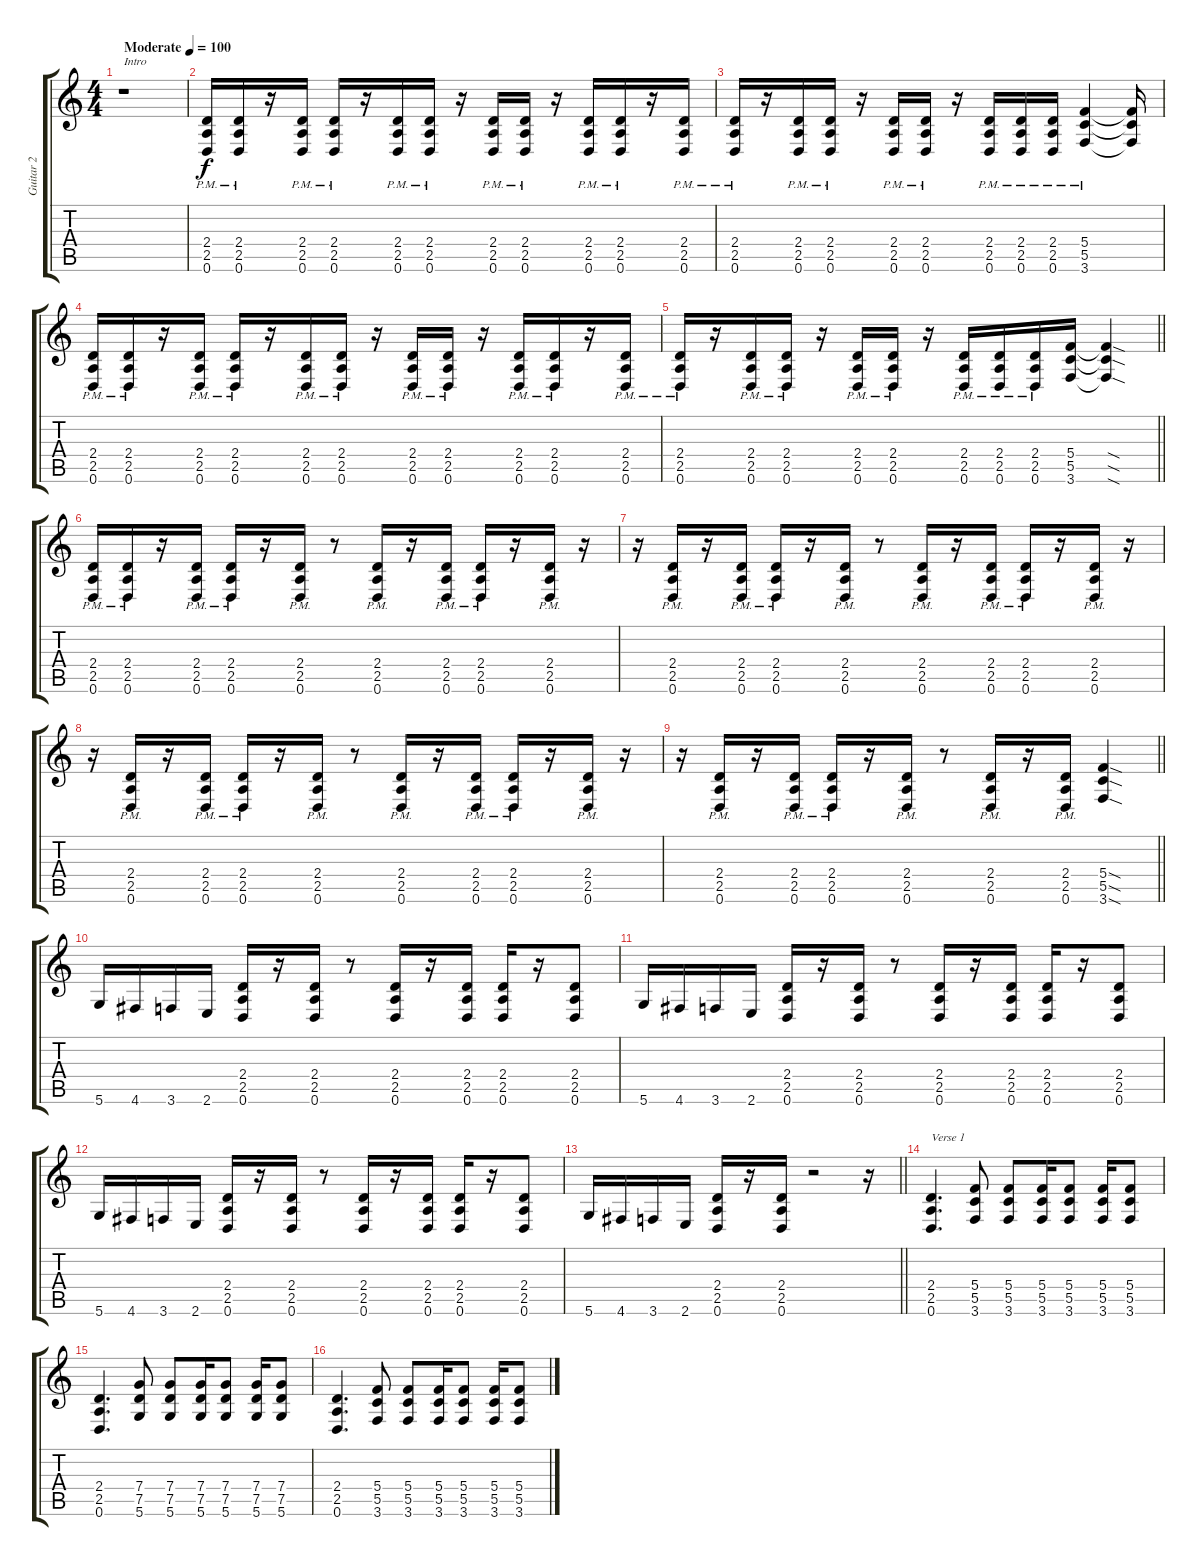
\track ("Guitar 2" "Guitar 2") {instrument distortionguitar}
\staff {score tabs}
\tuning (D4 A3 F3 C3 G2 D2) {hide}
\ts (4 4)
\tempo (100 "Moderate")
\clef g2
\ks c
r.1{txt "Intro" dy f instrument distortionguitar} |
(2.4{pm} 2.5{pm} 0.6{pm}).16 (2.4{pm} 2.5{pm} 0.6{pm}).16 r.16 (2.4{pm} 2.5{pm} 0.6{pm}).16 (2.4{pm} 2.5{pm} 0.6{pm}).16 r.16 (2.4{pm} 2.5{pm} 0.6{pm}).16 (2.4{pm} 2.5{pm} 0.6{pm}).16 r.16 (2.4{pm} 2.5{pm} 0.6{pm}).16 (2.4{pm} 2.5{pm} 0.6{pm}).16 r.16 (2.4{pm} 2.5{pm} 0.6{pm}).16 (2.4{pm} 2.5{pm} 0.6{pm}).16 r.16 (2.4{pm} 2.5{pm} 0.6{pm}).16 |
(2.4{pm} 2.5{pm} 0.6{pm}).16 r.16 (2.4{pm} 2.5{pm} 0.6{pm}).16 (2.4{pm} 2.5{pm} 0.6{pm}).16 r.16 (2.4{pm} 2.5{pm} 0.6{pm}).16 (2.4{pm} 2.5{pm} 0.6{pm}).16 r.16 (2.4{pm} 2.5{pm} 0.6{pm}).16 (2.4{pm} 2.5{pm} 0.6{pm}).16 (2.4{pm} 2.5{pm} 0.6{pm}).16 (5.4{pm} 5.5{pm} 3.6{pm}).4 (5.4{t} 5.5{t} 3.6{t}).16 |
(2.4{pm} 2.5{pm} 0.6{pm}).16 (2.4{pm} 2.5{pm} 0.6{pm}).16 r.16 (2.4{pm} 2.5{pm} 0.6{pm}).16 (2.4{pm} 2.5{pm} 0.6{pm}).16 r.16 (2.4{pm} 2.5{pm} 0.6{pm}).16 (2.4{pm} 2.5{pm} 0.6{pm}).16 r.16 (2.4{pm} 2.5{pm} 0.6{pm}).16 (2.4{pm} 2.5{pm} 0.6{pm}).16 r.16 (2.4{pm} 2.5{pm} 0.6{pm}).16 (2.4{pm} 2.5{pm} 0.6{pm}).16 r.16 (2.4{pm} 2.5{pm} 0.6{pm}).16 |
\barLineRight lightlight
(2.4{pm} 2.5{pm} 0.6{pm}).16 r.16 (2.4{pm} 2.5{pm} 0.6{pm}).16 (2.4{pm} 2.5{pm} 0.6{pm}).16 r.16 (2.4{pm} 2.5{pm} 0.6{pm}).16 (2.4{pm} 2.5{pm} 0.6{pm}).16 r.16 (2.4{pm} 2.5{pm} 0.6{pm}).16 (2.4{pm} 2.5{pm} 0.6{pm}).16 (2.4{pm} 2.5{pm} 0.6{pm}).16 (5.4 5.5 3.6).16 (5.4{sod t} 5.5{sod t} 3.6{sod t}).4 |
(2.4{pm} 2.5{pm} 0.6{pm}).16 (2.4{pm} 2.5{pm} 0.6{pm}).16 r.16 (2.4{pm} 2.5{pm} 0.6{pm}).16 (2.4{pm} 2.5{pm} 0.6{pm}).16 r.16 (2.4{pm} 2.5{pm} 0.6{pm}).16 r.8 (2.4{pm} 2.5{pm} 0.6{pm}).16 r.16 (2.4{pm} 2.5{pm} 0.6{pm}).16 (2.4{pm} 2.5{pm} 0.6{pm}).16 r.16 (2.4{pm} 2.5{pm} 0.6{pm}).16 r.16 |
r.16 (2.4{pm} 2.5{pm} 0.6{pm}).16 r.16 (2.4{pm} 2.5{pm} 0.6{pm}).16 (2.4{pm} 2.5{pm} 0.6{pm}).16 r.16 (2.4{pm} 2.5{pm} 0.6{pm}).16 r.8 (2.4{pm} 2.5{pm} 0.6{pm}).16 r.16 (2.4{pm} 2.5{pm} 0.6{pm}).16 (2.4{pm} 2.5{pm} 0.6{pm}).16 r.16 (2.4{pm} 2.5{pm} 0.6{pm}).16 r.16 |
r.16 (2.4{pm} 2.5{pm} 0.6{pm}).16 r.16 (2.4{pm} 2.5{pm} 0.6{pm}).16 (2.4{pm} 2.5{pm} 0.6{pm}).16 r.16 (2.4{pm} 2.5{pm} 0.6{pm}).16 r.8 (2.4{pm} 2.5{pm} 0.6{pm}).16 r.16 (2.4{pm} 2.5{pm} 0.6{pm}).16 (2.4{pm} 2.5{pm} 0.6{pm}).16 r.16 (2.4{pm} 2.5{pm} 0.6{pm}).16 r.16 |
\barLineRight lightlight
r.16 (2.4{pm} 2.5{pm} 0.6{pm}).16 r.16 (2.4{pm} 2.5{pm} 0.6{pm}).16 (2.4{pm} 2.5{pm} 0.6{pm}).16 r.16 (2.4{pm} 2.5{pm} 0.6{pm}).16 r.8 (2.4{pm} 2.5{pm} 0.6{pm}).16 r.16 (2.4{pm} 2.5{pm} 0.6{pm}).16 (5.4{sod} 5.5{sod} 3.6{sod}).4 |
5.6.16 4.6.16 3.6.16 2.6.16 (2.4 2.5 0.6).16 r.16 (2.4 2.5 0.6).16 r.8 (2.4 2.5 0.6).16 r.16 (2.4 2.5 0.6).16 (2.4 2.5 0.6).16 r.16 (2.4 2.5 0.6).8 |
5.6.16 4.6.16 3.6.16 2.6.16 (2.4 2.5 0.6).16 r.16 (2.4 2.5 0.6).16 r.8 (2.4 2.5 0.6).16 r.16 (2.4 2.5 0.6).16 (2.4 2.5 0.6).16 r.16 (2.4 2.5 0.6).8 |
5.6.16 4.6.16 3.6.16 2.6.16 (2.4 2.5 0.6).16 r.16 (2.4 2.5 0.6).16 r.8 (2.4 2.5 0.6).16 r.16 (2.4 2.5 0.6).16 (2.4 2.5 0.6).16 r.16 (2.4 2.5 0.6).8 |
\barLineRight lightlight
5.6.16 4.6.16 3.6.16 2.6.16 (2.4 2.5 0.6).16 r.16 (2.4 2.5 0.6).16 r.2 r.16 |
(2.4 2.5 0.6).4{d txt "Verse 1"} (5.4 5.5 3.6).8 (5.4 5.5 3.6).8 (5.4 5.5 3.6).16 (5.4 5.5 3.6).8 (5.4 5.5 3.6).16 (5.4 5.5 3.6).8 |
(2.4 2.5 0.6).4{d} (7.4 7.5 5.6).8 (7.4 7.5 5.6).8 (7.4 7.5 5.6).16 (7.4 7.5 5.6).8 (7.4 7.5 5.6).16 (7.4 7.5 5.6).8 |
(2.4 2.5 0.6).4{d} (5.4 5.5 3.6).8 (5.4 5.5 3.6).8 (5.4 5.5 3.6).16 (5.4 5.5 3.6).8 (5.4 5.5 3.6).16 (5.4 5.5 3.6).8
